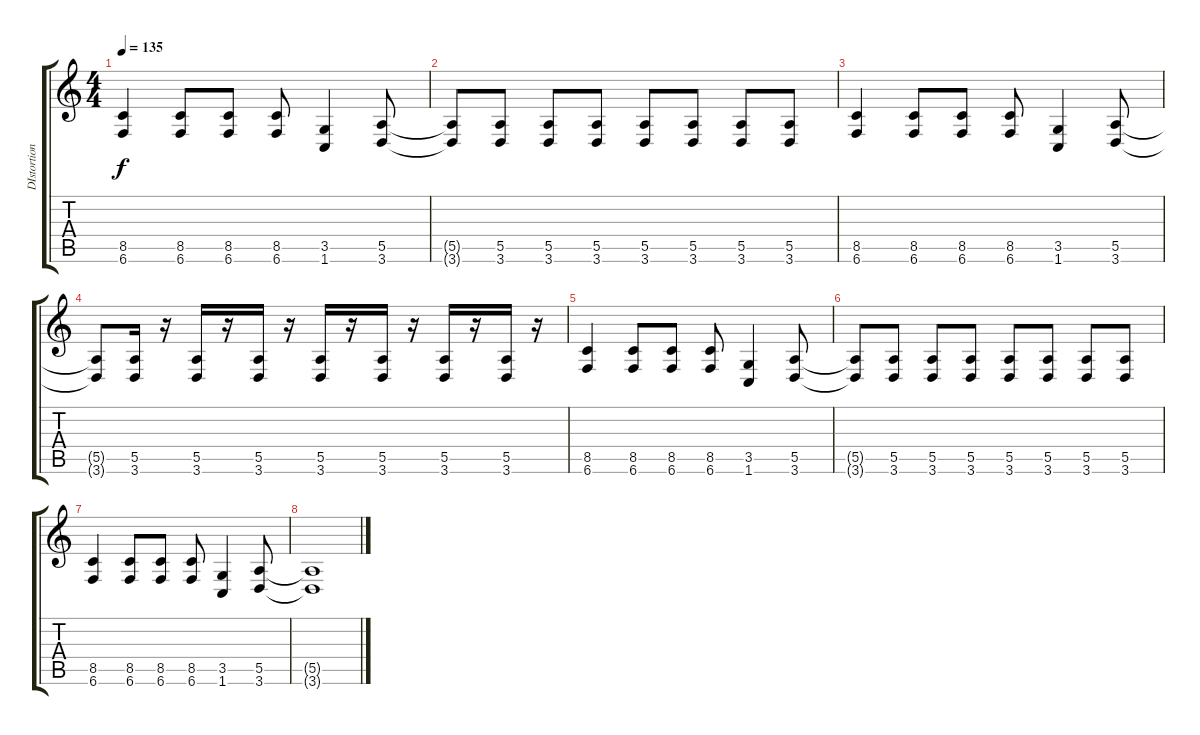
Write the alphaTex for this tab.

\track ("DIstortion" "DIstortion") {instrument distortionguitar}
\staff {score tabs}
\tuning (B3 Gb3 D3 A2 E2 B1) {hide}
\ts (4 4)
\tempo 135
\clef g2
\ks c
(8.5 6.6).4{dy f instrument distortionguitar} (8.5 6.6).8 (8.5 6.6).8 (8.5 6.6).8 (3.5 1.6).4 (5.5 3.6).8 |
(5.5{t} 3.6{t}).8 (5.5 3.6).8 (5.5 3.6).8 (5.5 3.6).8 (5.5 3.6).8 (5.5 3.6).8 (5.5 3.6).8 (5.5 3.6).8 |
(8.5 6.6).4 (8.5 6.6).8 (8.5 6.6).8 (8.5 6.6).8 (3.5 1.6).4 (5.5 3.6).8 |
(5.5{t} 3.6{t}).8 (5.5 3.6).16 r.16 (5.5 3.6).16 r.16 (5.5 3.6).16 r.16 (5.5 3.6).16 r.16 (5.5 3.6).16 r.16 (5.5 3.6).16 r.16 (5.5 3.6).16 r.16 |
(8.5 6.6).4 (8.5 6.6).8 (8.5 6.6).8 (8.5 6.6).8 (3.5 1.6).4 (5.5 3.6).8 |
(5.5{t} 3.6{t}).8 (5.5 3.6).8 (5.5 3.6).8 (5.5 3.6).8 (5.5 3.6).8 (5.5 3.6).8 (5.5 3.6).8 (5.5 3.6).8 |
(8.5 6.6).4 (8.5 6.6).8 (8.5 6.6).8 (8.5 6.6).8 (3.5 1.6).4 (5.5 3.6).8 |
(5.5{t} 3.6{t}).1
